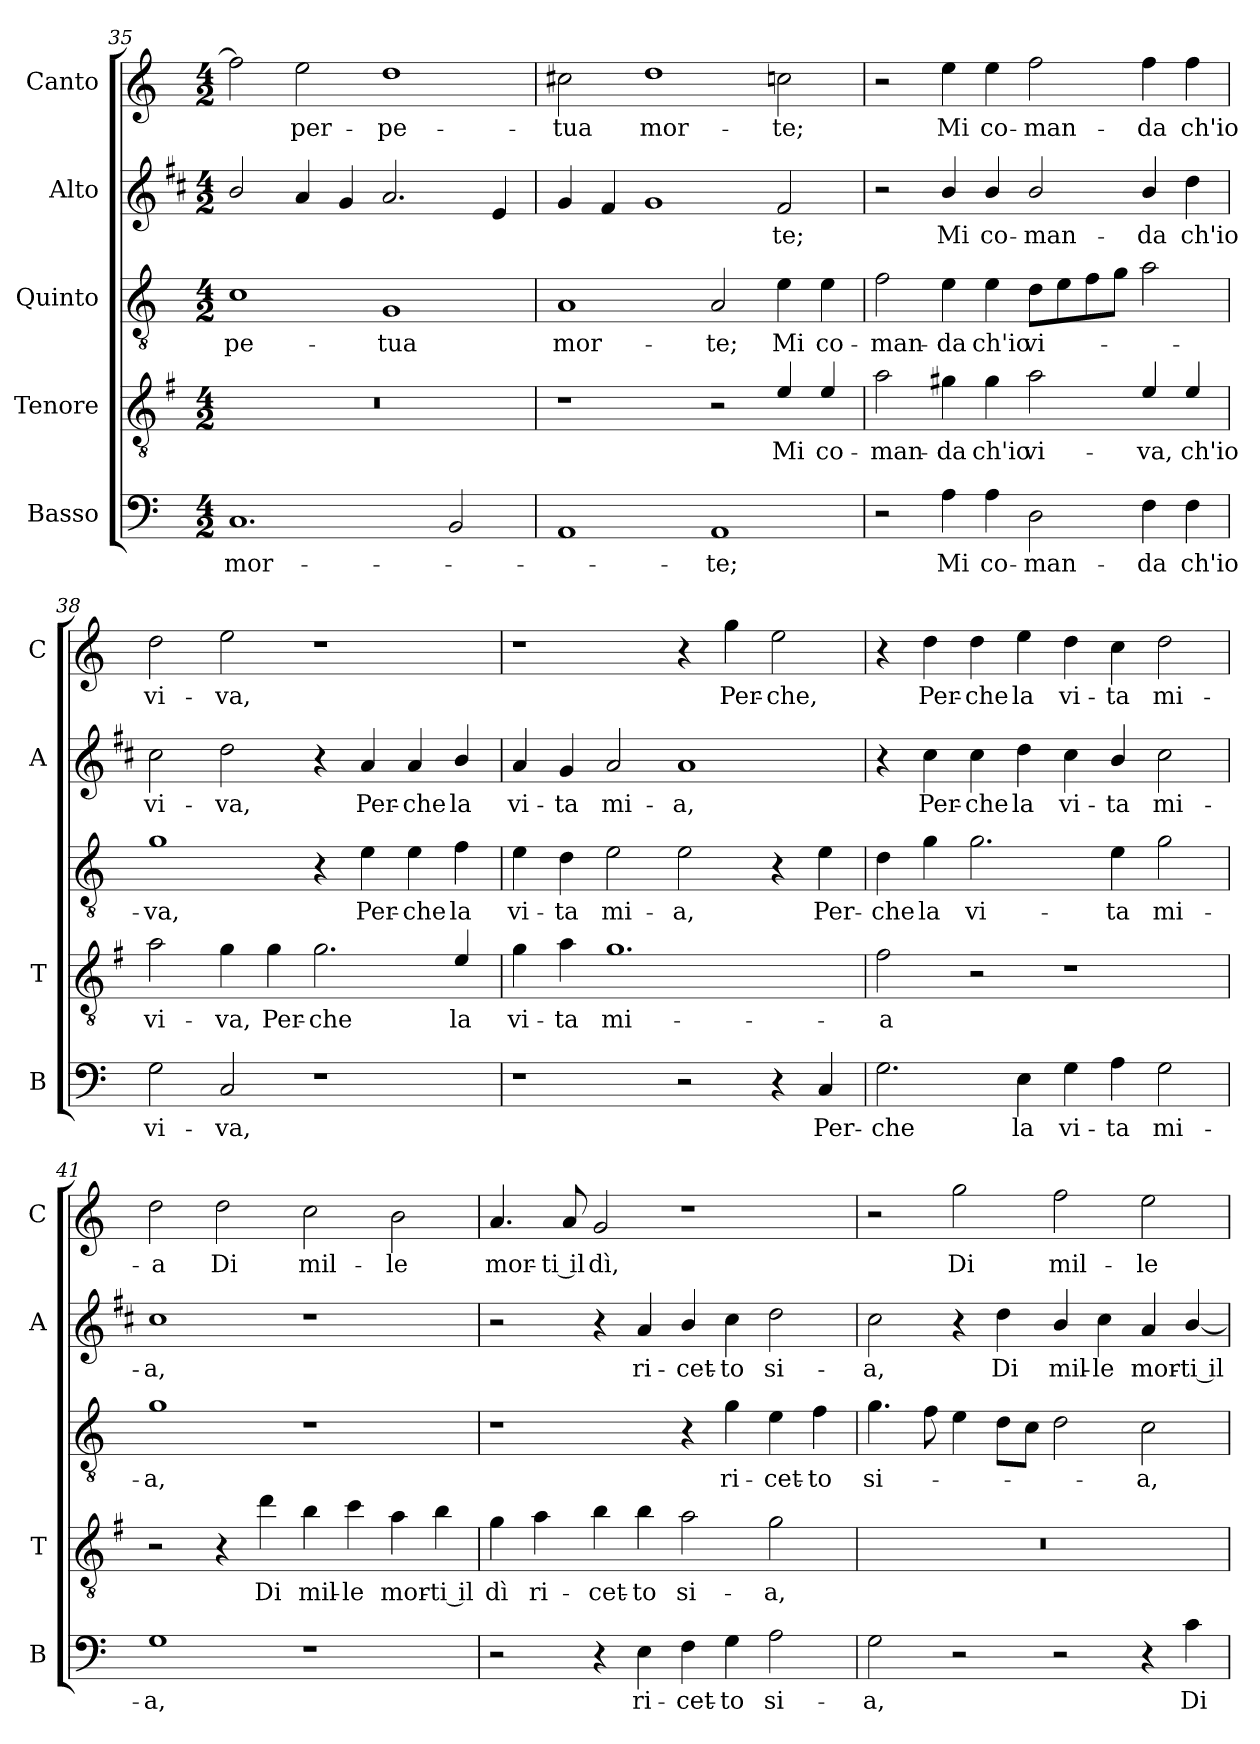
**kern	**text	**kern	**text	**kern	**text	**kern	**text	**kern	**text
*part5	*part5	*part4	*part4	*part3	*part3	*part2	*part2	*part1	*part1
*staff5	*staff5	*staff4	*staff4	*staff3	*staff3	*staff2	*staff2	*staff1	*staff1
*I"Basso	*	*I"Tenore	*	*I"Quinto	*	*I"Alto	*	*I"Canto	*
*I'B	*	*I'T	*	*	*	*I'A	*	*I'C	*
*clefF4	*	*clefGv2	*	*clefGv2	*	*clefG2	*	*clefG2	*
*	*	*ITrd4c7	*	*	*	*ITrd1c2	*	*	*
*k[]	*	*k[]	*	*k[]	*	*k[]	*	*k[]	*
*C:	*	*C:	*	*C:	*	*C:	*	*C:	*
*M4/2	*	*M4/2	*	*M4/2	*	*M4/2	*	*M4/2	*
=35	=35	=35	=35	=35	=35	=35	=35	=35	=35
!	!LO:LY:b	!	!	!	!LO:LY:b	!	!	!	!
1.C	mor-	0r	.	1c	-pe-	2a/	.	2ff\]	.
!	!	!	!	!	!	!	!	!	!LO:LY:b
.	.	.	.	.	.	4g/	.	2ee\	per-
.	.	.	.	.	.	4f/	.	.	.
!	!	!	!	!	!LO:LY:b	!	!	!	!LO:LY:b
.	.	.	.	1G	-tua	2.g/	.	1dd	-pe-
2BB/	.	.	.	.	.	.	.	.	.
.	.	.	.	.	.	4d/	.	.	.
=36	=36	=36	=36	=36	=36	=36	=36	=36	=36
!	!	!	!	!	!LO:LY:b	!	!	!	!LO:LY:b
1AA	.	1r	.	1A	mor-	4f/	.	2cc#X\	-tua
.	.	.	.	.	.	4e/	.	.	.
!	!	!	!	!	!	!	!	!	!LO:LY:b
.	.	.	.	.	.	1f	.	1dd	mor-
!	!LO:LY:b	!	!	!	!LO:LY:b	!	!	!	!
1AA	-te;	2r	.	2A/	-te;	.	.	.	.
!	!	!	!LO:LY:b	!	!LO:LY:b	!	!LO:LY:b	!	!LO:LY:b
.	.	4A/	Mi	4e\	Mi	2e/	-te;	2ccn\	-te;
!	!	!	!LO:LY:b	!	!LO:LY:b	!	!	!	!
.	.	4A/	co-	4e\	co-	.	.	.	.
!!LO:LB:g=z
=37	=37	=37	=37	=37	=37	=37	=37	=37	=37
!	!	!	!LO:LY:b	!	!LO:LY:b	!	!	!	!
2r	.	2d\	-man-	2f\	-man-	2r	.	2r	.
!	!LO:LY:b	!	!LO:LY:b	!	!LO:LY:b	!	!LO:LY:b	!	!LO:LY:b
4A\	Mi	4c#X\	-da	4e\	-da	4a/	Mi	4ee\	Mi
!	!LO:LY:b	!	!LO:LY:b	!	!LO:LY:b	!	!LO:LY:b	!	!LO:LY:b
4A\	co-	4c#\	ch'io	4e\	ch'io	4a/	co-	4ee\	co-
!	!LO:LY:b	!	!LO:LY:b	!	!LO:LY:b	!	!LO:LY:b	!	!LO:LY:b
2D\	-man-	2d\	vi-	8d\L	vi-	2a/	-man-	2ff\	-man-
.	.	.	.	8e\	.	.	.	.	.
.	.	.	.	8f\	.	.	.	.	.
.	.	.	.	8g\J	.	.	.	.	.
!	!LO:LY:b	!	!LO:LY:b	!	!	!	!LO:LY:b	!	!LO:LY:b
4F\	-da	4A/	-va,	2a\	.	4a/	-da	4ff\	-da
!	!LO:LY:b	!	!LO:LY:b	!	!	!	!LO:LY:b	!	!LO:LY:b
4F\	ch'io	4A/	ch'io	.	.	4cc\	ch'io	4ff\	ch'io
=38	=38	=38	=38	=38	=38	=38	=38	=38	=38
!	!LO:LY:b	!	!LO:LY:b	!	!LO:LY:b	!	!LO:LY:b	!	!LO:LY:b
2G\	vi-	2d\	vi-	1g	-va,	2b\	vi-	2dd\	vi-
!	!LO:LY:b	!	!LO:LY:b	!	!	!	!LO:LY:b	!	!LO:LY:b
2C/	-va,	4c\	-va,	.	.	2cc\	-va,	2ee\	-va,
!	!	!	!LO:LY:b	!	!	!	!	!	!
.	.	4c\	Per-	.	.	.	.	.	.
!	!	!	!LO:LY:b	!	!	!	!	!	!
1r	.	2.c\	-che	4r	.	4r	.	1r	.
!	!	!	!	!	!LO:LY:b	!	!LO:LY:b	!	!
.	.	.	.	4e\	Per-	4g/	Per-	.	.
!	!	!	!	!	!LO:LY:b	!	!LO:LY:b	!	!
.	.	.	.	4e\	-che	4g/	-che	.	.
!	!	!	!LO:LY:b	!	!LO:LY:b	!	!LO:LY:b	!	!
.	.	4A/	la	4f\	la	4a/	la	.	.
=39	=39	=39	=39	=39	=39	=39	=39	=39	=39
!	!	!	!LO:LY:b	!	!LO:LY:b	!	!LO:LY:b	!	!
1r	.	4c\	vi-	4e\	vi-	4g/	vi-	1r	.
!	!	!	!LO:LY:b	!	!LO:LY:b	!	!LO:LY:b	!	!
.	.	4d\	-ta	4d\	-ta	4f/	-ta	.	.
!	!	!	!LO:LY:b	!	!LO:LY:b	!	!LO:LY:b	!	!
.	.	1.c	mi-	2e\	mi-	2g/	mi-	.	.
!	!	!	!	!	!LO:LY:b	!	!LO:LY:b	!	!
2r	.	.	.	2e\	-a,	1g	-a,	4r	.
!	!	!	!	!	!	!	!	!	!LO:LY:b
.	.	.	.	.	.	.	.	4gg\	Per-
!	!	!	!	!	!	!	!	!	!LO:LY:b
4r	.	.	.	4r	.	.	.	2ee\	-che,
!	!LO:LY:b	!	!	!	!LO:LY:b	!	!	!	!
4C/	Per-	.	.	4e\	Per-	.	.	.	.
!!LO:LB:g=z
=40	=40	=40	=40	=40	=40	=40	=40	=40	=40
!	!LO:LY:b	!	!LO:LY:b	!	!LO:LY:b	!	!	!	!
2.G\	-che	2B\	-a	4d\	-che	4r	.	4r	.
!	!	!	!	!	!LO:LY:b	!	!LO:LY:b	!	!LO:LY:b
.	.	.	.	4g\	la	4b\	Per-	4dd\	Per-
!	!	!	!	!	!LO:LY:b	!	!LO:LY:b	!	!LO:LY:b
.	.	2r	.	2.g\	vi-	4b\	-che	4dd\	-che
!	!LO:LY:b	!	!	!	!	!	!LO:LY:b	!	!LO:LY:b
4E\	la	.	.	.	.	4cc\	la	4ee\	la
!	!LO:LY:b	!	!	!	!	!	!LO:LY:b	!	!LO:LY:b
4G\	vi-	1r	.	.	.	4b\	vi-	4dd\	vi-
!	!LO:LY:b	!	!	!	!LO:LY:b	!	!LO:LY:b	!	!LO:LY:b
4A\	-ta	.	.	4e\	-ta	4a/	-ta	4cc\	-ta
!	!LO:LY:b	!	!	!	!LO:LY:b	!	!LO:LY:b	!	!LO:LY:b
2G\	mi-	.	.	2g\	mi-	2b\	mi-	2dd\	mi-
=41	=41	=41	=41	=41	=41	=41	=41	=41	=41
!	!LO:LY:b	!	!	!	!LO:LY:b	!	!LO:LY:b	!	!LO:LY:b
1G	-a,	2r	.	1g	-a,	1b	-a,	2dd\	-a
!	!	!	!	!	!	!	!	!	!LO:LY:b
.	.	4r	.	.	.	.	.	2dd\	Di
!	!	!	!LO:LY:b	!	!	!	!	!	!
.	.	4g\	Di	.	.	.	.	.	.
!	!	!	!LO:LY:b	!	!	!	!	!	!LO:LY:b
1r	.	4e\	mil-	1r	.	1r	.	2cc\	mil-
!	!	!	!LO:LY:b	!	!	!	!	!	!
.	.	4f\	-le	.	.	.	.	.	.
!	!	!	!LO:LY:b	!	!	!	!	!	!LO:LY:b
.	.	4d\	mor-	.	.	.	.	2b\	-le
!	!	!	!LO:LY:b	!	!	!	!	!	!
.	.	4e\	-ti il	.	.	.	.	.	.
=42	=42	=42	=42	=42	=42	=42	=42	=42	=42
!	!	!	!LO:LY:b	!	!	!	!	!	!LO:LY:b
2r	.	4c\	dì	1r	.	2r	.	4.a/	mor-
!	!	!	!LO:LY:b	!	!	!	!	!	!
.	.	4d\	ri-	.	.	.	.	.	.
!	!	!	!	!	!	!	!	!	!LO:LY:b
.	.	.	.	.	.	.	.	8a/	-ti il
!	!	!	!LO:LY:b	!	!	!	!	!	!LO:LY:b
4r	.	4e\	-cet-	.	.	4r	.	2g/	dì,
!	!LO:LY:b	!	!LO:LY:b	!	!	!	!LO:LY:b	!	!
4E\	ri-	4e\	-to	.	.	4g/	ri-	.	.
!	!LO:LY:b	!	!LO:LY:b	!	!	!	!LO:LY:b	!	!
4F\	-cet-	2d\	si-	4r	.	4a/	-cet-	1r	.
!	!LO:LY:b	!	!	!	!LO:LY:b	!	!LO:LY:b	!	!
4G\	-to	.	.	4g\	ri-	4b\	-to	.	.
!	!LO:LY:b	!	!LO:LY:b	!	!LO:LY:b	!	!LO:LY:b	!	!
2A\	si-	2c\	-a,	4e\	-cet-	2cc\	si-	.	.
!	!	!	!	!	!LO:LY:b	!	!	!	!
.	.	.	.	4f\	-to	.	.	.	.
!!LO:PB:g=z
=43	=43	=43	=43	=43	=43	=43	=43	=43	=43
!	!LO:LY:b	!	!	!	!LO:LY:b	!	!LO:LY:b	!	!
2G\	-a,	0r	.	4.g\	si-	2b\	-a,	2r	.
.	.	.	.	8f\	.	.	.	.	.
!	!	!	!	!	!	!	!	!	!LO:LY:b
2r	.	.	.	4e\	.	4r	.	2gg\	Di
!	!	!	!	!	!	!	!LO:LY:b	!	!
.	.	.	.	8d\L	.	4cc\	Di	.	.
.	.	.	.	8c\J	.	.	.	.	.
!	!	!	!	!	!	!	!LO:LY:b	!	!LO:LY:b
2r	.	.	.	2d\	.	4a/	mil-	2ff\	mil-
!	!	!	!	!	!	!	!LO:LY:b	!	!
.	.	.	.	.	.	4b\	-le	.	.
!	!	!	!	!	!LO:LY:b	!	!LO:LY:b	!	!LO:LY:b
4r	.	.	.	2c\	-a,	4g/	mor-	2ee\	-le
!	!LO:LY:b	!	!	!	!	!	!LO:LY:b	!	!
4c\	Di	.	.	.	.	[4a/	-ti il	.	.
=	=	=	=	=	=	=	=	=	=
*-	*-	*-	*-	*-	*-	*-	*-	*-	*-
